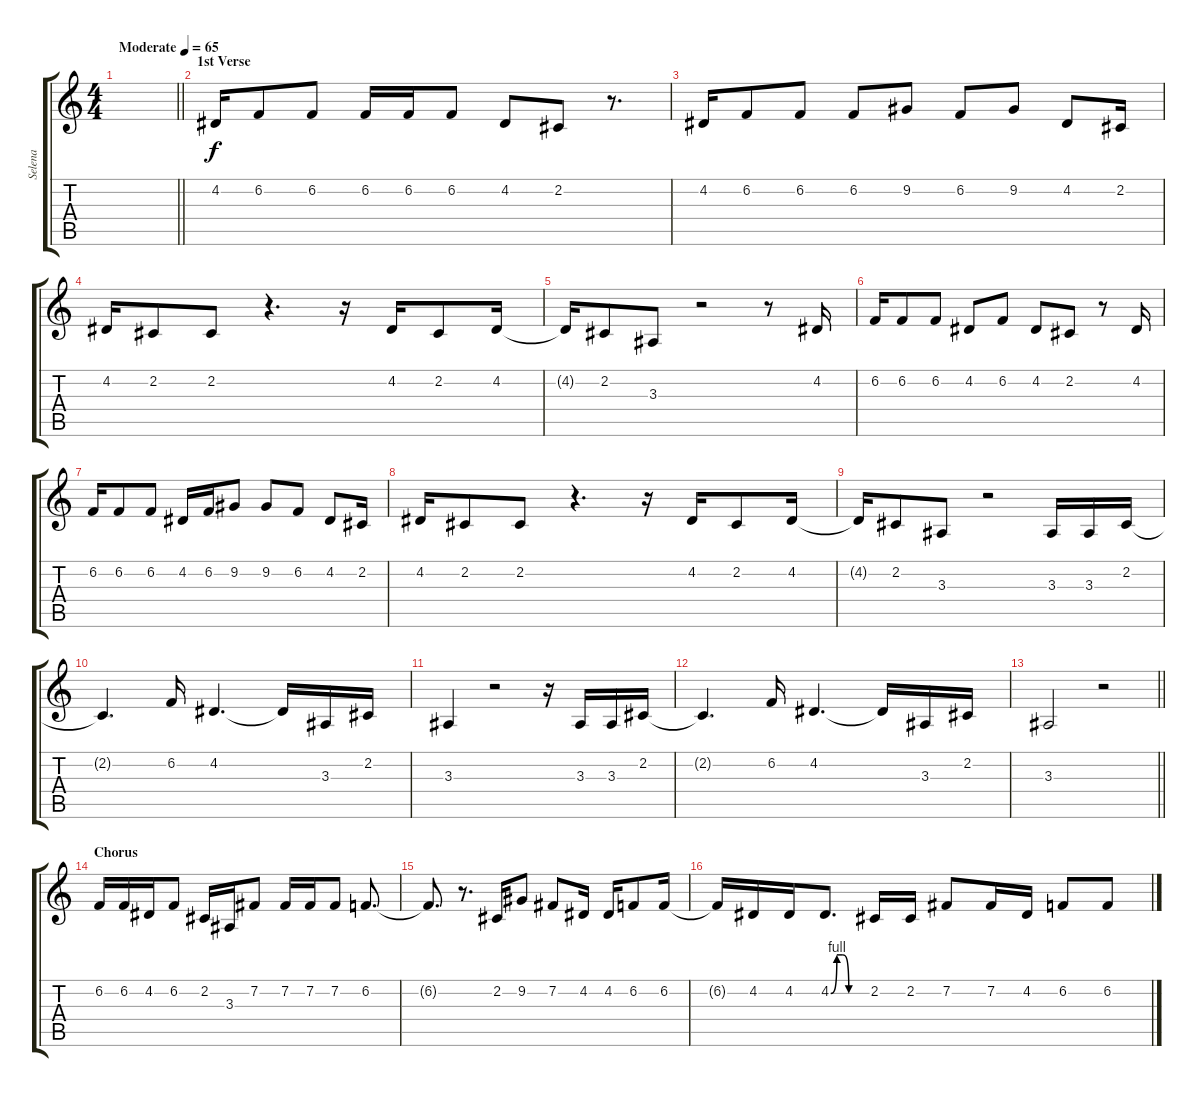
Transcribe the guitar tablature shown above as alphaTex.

\track ("Selena" "Selena") {instrument flute}
\staff {score tabs}
\tuning (E4 B3 G3 D3 A2 E2) {hide}
\ts (4 4)
\tempo (65 "Moderate")
\clef g2
\barLineRight lightlight
\ks c
|
\section ("" "1st Verse")
4.2.16 6.2.8 6.2.8 6.2.16 6.2.16 6.2.8 4.2.8 2.2.8 r.8{d} |
4.2.16 6.2.8 6.2.8 6.2.8 9.2.8 6.2.8 9.2.8 4.2.8 2.2.16 |
4.2.16 2.2.8 2.2.8 r.4{d} r.16 4.2.16 2.2.8 4.2.16 |
4.2{t}.16 2.2.8 3.3.8 r.2 r.8 4.2.16 |
6.2.16 6.2.8 6.2.8 4.2.8 6.2.8 4.2.8 2.2.8 r.8 4.2.16 |
6.2.16 6.2.8 6.2.8 4.2.16 6.2.16 9.2.8 9.2.8 6.2.8 4.2.8 2.2.16 |
4.2.16 2.2.8 2.2.8 r.4{d} r.16 4.2.16 2.2.8 4.2.16 |
4.2{t}.16 2.2.8 3.3.8 r.2 3.3.16 3.3.16 2.2.16 |
2.2{t}.4{d} 6.2.16 4.2.4{d} 4.2{t}.16 3.3.16 2.2.16 |
3.3.4 r.2 r.16 3.3.16 3.3.16 2.2.16 |
2.2{t}.4{d} 6.2.16 4.2.4{d} 4.2{t}.16 3.3.16 2.2.16 |
\barLineRight lightlight
3.3.2 r.2 |
\section ("" "Chorus")
6.2.16 6.2.16 4.2.16 6.2.8 2.2.16 3.3.16 7.2.8 7.2.16 7.2.16 7.2.8 6.2.8{d} |
6.2{t}.8{d} r.8{d} 2.2.16 9.2.8 7.2.8 4.2.16 4.2.16 6.2.8 6.2.16 |
6.2{t}.16 4.2.16 4.2.16 4.2{be (custom 0 0 10 4 20 4 30 0 60 0)}.8{d} 2.2.16 2.2.16 7.2.8 7.2.16 4.2.16 6.2.8 6.2.8
